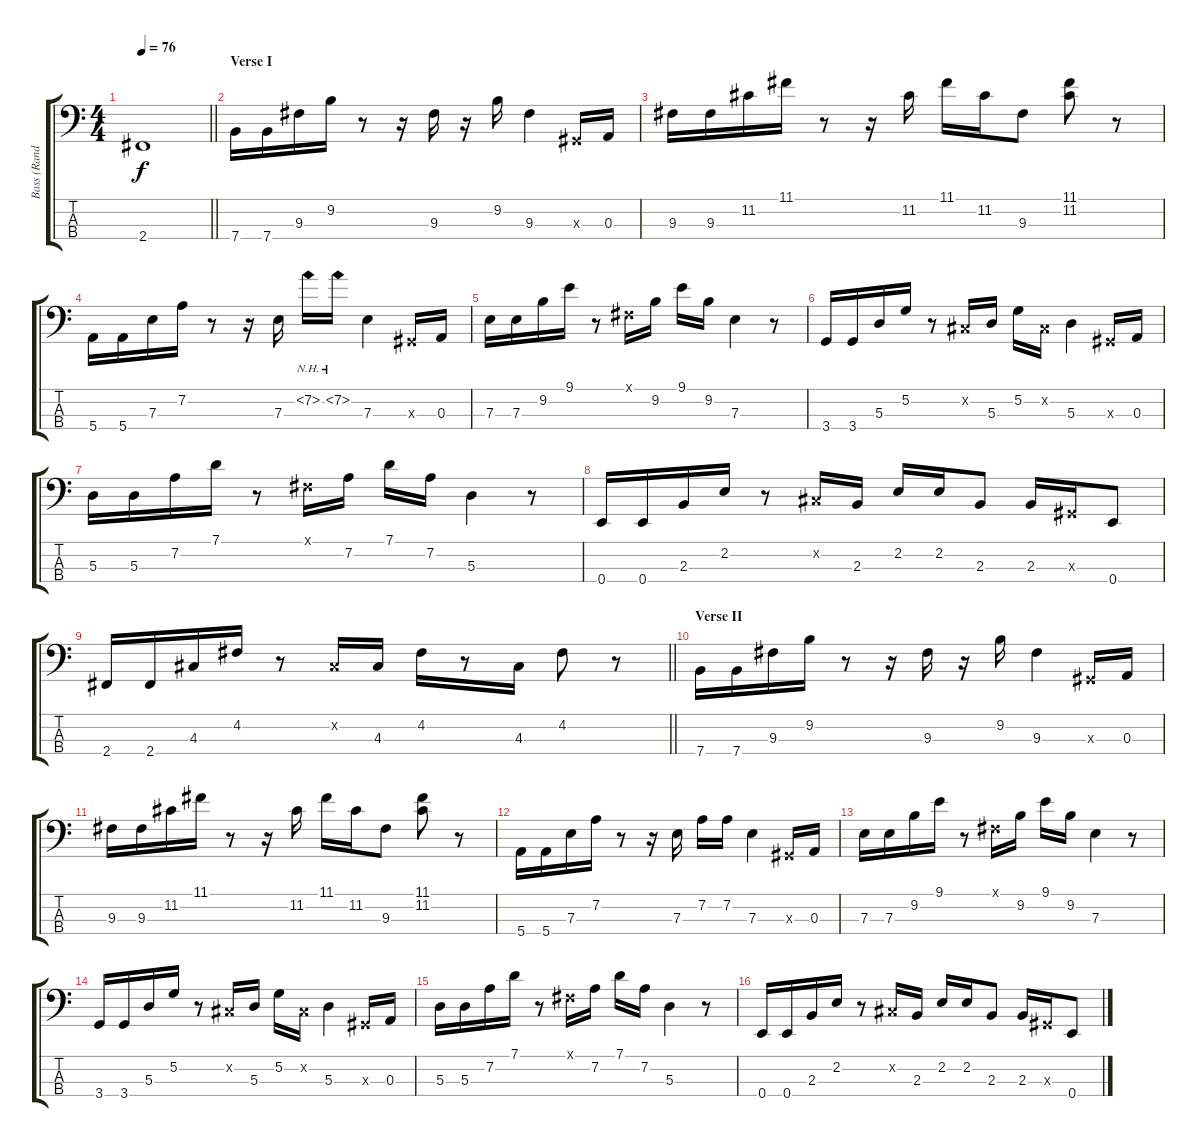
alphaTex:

\track ("Bass (Randy Meisner)" "Bass (Rand") {instrument electricbassfinger}
\staff {score tabs}
\tuning (G2 D2 A1 E1) {hide}
\ts (4 4)
\tempo 76
\clef f4
\barLineRight lightlight
\ks c
2.4.1{dy f} |
\section ("" "Verse I")
7.4.16 7.4.16 9.3.16 9.2.16 r.8 r.16 9.3.16 r.16 9.2.16 9.3.4 -1.3{x}.16 0.3.16 |
9.3.16 9.3.16 11.2.16 11.1.16 r.8 r.16 11.2.16 11.1.16 11.2.16 9.3.8 (11.1 11.2).8 r.8 |
5.4.16 5.4.16 7.3.16 7.2.16 r.8 r.16 7.3.16 7.2{nh}.16 7.2{nh}.16 7.3.4 -1.3{x}.16 0.3.16 |
7.3.16 7.3.16 9.2.16 9.1.16 r.8 -1.1{x}.16 9.2.16 9.1.16 9.2.16 7.3.4 r.8 |
3.4.16 3.4.16 5.3.16 5.2.16 r.8 -1.2{x}.16 5.3.16 5.2.16 -1.2{x}.16 5.3.4 -1.3{x}.16 0.3.16 |
5.3.16 5.3.16 7.2.16 7.1.16 r.8 -1.1{x}.16 7.2.16 7.1.16 7.2.16 5.3.4 r.8 |
0.4.16 0.4.16 2.3.16 2.2.16 r.8 -1.2{x}.16 2.3.16 2.2.16 2.2.16 2.3.8 2.3.16 -1.3{x}.16 0.4.8 |
\barLineRight lightlight
2.4.16 2.4.16 4.3.16 4.2.16 r.8 -1.2{x}.16 4.3.16 4.2.16 r.8 4.3.16 4.2.8 r.8 |
\section ("" "Verse II")
7.4.16 7.4.16 9.3.16 9.2.16 r.8 r.16 9.3.16 r.16 9.2.16 9.3.4 -1.3{x}.16 0.3.16 |
9.3.16 9.3.16 11.2.16 11.1.16 r.8 r.16 11.2.16 11.1.16 11.2.16 9.3.8 (11.1 11.2).8 r.8 |
5.4.16 5.4.16 7.3.16 7.2.16 r.8 r.16 7.3.16 7.2.16 7.2.16 7.3.4 -1.3{x}.16 0.3.16 |
7.3.16 7.3.16 9.2.16 9.1.16 r.8 -1.1{x}.16 9.2.16 9.1.16 9.2.16 7.3.4 r.8 |
3.4.16 3.4.16 5.3.16 5.2.16 r.8 -1.2{x}.16 5.3.16 5.2.16 -1.2{x}.16 5.3.4 -1.3{x}.16 0.3.16 |
5.3.16 5.3.16 7.2.16 7.1.16 r.8 -1.1{x}.16 7.2.16 7.1.16 7.2.16 5.3.4 r.8 |
0.4.16 0.4.16 2.3.16 2.2.16 r.8 -1.2{x}.16 2.3.16 2.2.16 2.2.16 2.3.8 2.3.16 -1.3{x}.16 0.4.8
